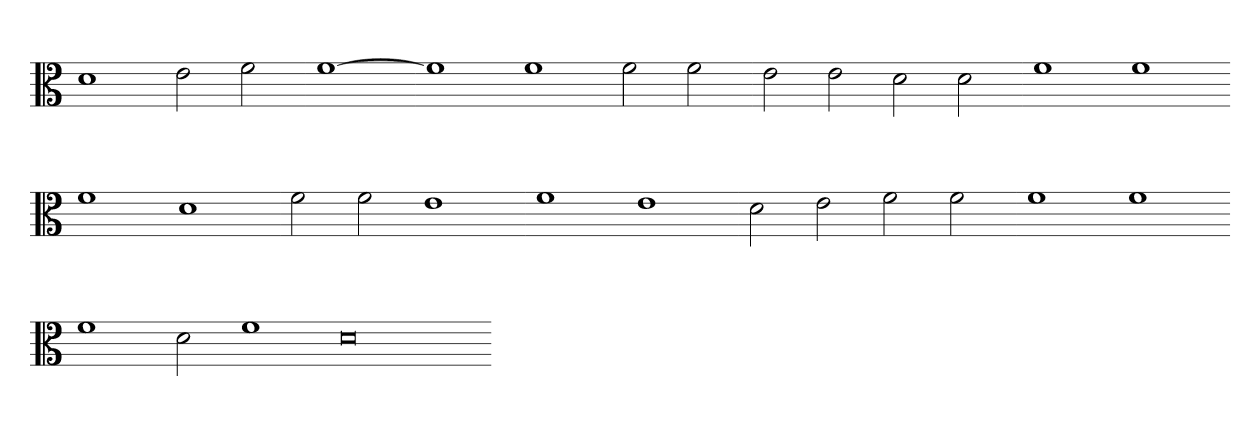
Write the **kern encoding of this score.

**kern
*part1
*staff1
*clefC3
*k[]
=
1d
2e
2f
=-
[1f
=-
1f]
1f
2f
2f
=-
2e
2e
2d
2d
=-
1f
1f
=-
1f
1d
=-
2f
2f
1e
=-
1f
1e
=-
2d
2e
2f
2f
=-
1f
1f
=-
1f
2d
1f
0d
=-
*-
